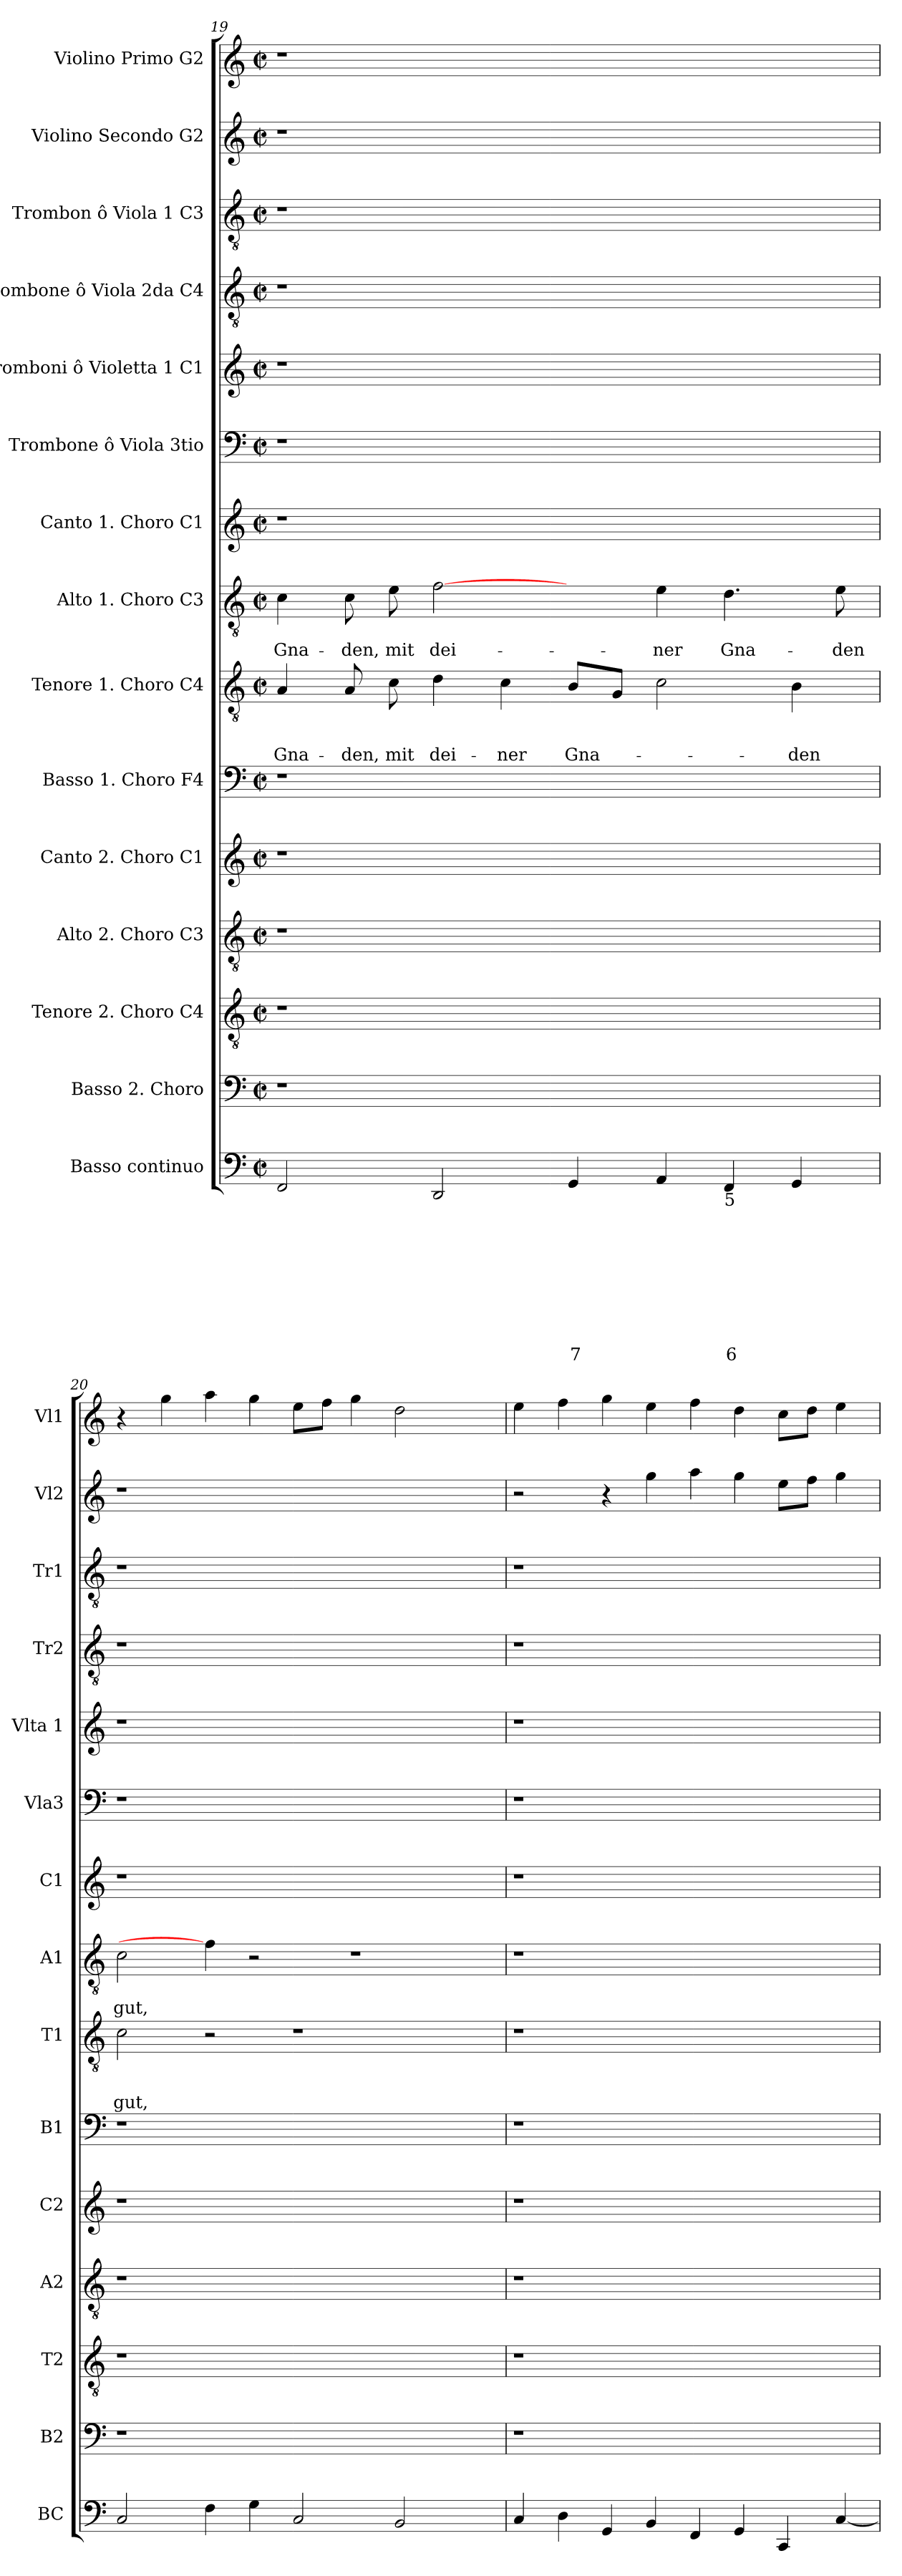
**kern	**text	**text	**text	**text	**text	**text	**text	**text	**text	**kern	**kern	**kern	**kern	**kern	**kern	**text	**text	**text	**kern	**text	**text	**kern	**kern	**kern	**kern	**kern	**kern	**kern
*part15	*part15	*part15	*part15	*part15	*part15	*part15	*part15	*part15	*part15	*part14	*part13	*part12	*part11	*part10	*part9	*part9	*part9	*part9	*part8	*part8	*part8	*part7	*part6	*part5	*part4	*part3	*part2	*part1
*staff15	*staff15	*staff15	*staff15	*staff15	*staff15	*staff15	*staff15	*staff15	*staff15	*staff14	*staff13	*staff12	*staff11	*staff10	*staff9	*staff9	*staff9	*staff9	*staff8	*staff8	*staff8	*staff7	*staff6	*staff5	*staff4	*staff3	*staff2	*staff1
*I"Basso continuo	*	*	*	*	*	*	*	*	*	*I"Basso 2. Choro	*I"Tenore 2. Choro C4	*I"Alto 2. Choro C3	*I"Canto 2. Choro  C1	*I"Basso 1. Choro F4	*I"Tenore 1. Choro C4	*	*	*	*I"Alto 1. Choro C3	*	*	*I"Canto 1. Choro  C1	*I"Trombone ô Viola 3tio	*I"Tromboni ô Violetta 1 C1	*I"Trombone ô Viola 2da C4	*I"Trombon ô Viola 1 C3	*I"Violino Secondo G2	*I"Violino Primo G2
*I'BC	*	*	*	*	*	*	*	*	*	*I'B2	*I'T2	*I'A2	*I'C2	*I'B1	*I'T1	*	*	*	*I'A1	*	*	*I'C1	*I'Vla3	*I'Vlta 1	*I'Tr2	*I'Tr1	*I'Vl2	*I'Vl1
*clefF4	*	*	*	*	*	*	*	*	*	*clefF4	*clefGv2	*clefGv2	*clefG2	*clefF4	*clefGv2	*	*	*	*clefGv2	*	*	*clefG2	*clefF4	*clefG2	*clefGv2	*clefGv2	*clefG2	*clefG2
*k[]	*	*	*	*	*	*	*	*	*	*k[]	*k[]	*k[]	*k[]	*k[]	*k[]	*	*	*	*k[]	*	*	*k[]	*k[]	*k[]	*k[]	*k[]	*k[]	*k[]
*C:	*	*	*	*	*	*	*	*	*	*C:	*C:	*C:	*C:	*C:	*C:	*	*	*	*C:	*	*	*C:	*C:	*C:	*C:	*C:	*C:	*C:
*M2/2	*	*	*	*	*	*	*	*	*	*M2/2	*M2/2	*M2/2	*M2/2	*M2/2	*M2/2	*	*	*	*M2/2	*	*	*M2/2	*M2/2	*M2/2	*M2/2	*M2/2	*M2/2	*M2/2
*met(c|)	*	*	*	*	*	*	*	*	*	*met(c|)	*met(c|)	*met(c|)	*met(c|)	*met(c|)	*met(c|)	*	*	*	*met(c|)	*	*	*met(c|)	*met(c|)	*met(c|)	*met(c|)	*met(c|)	*met(c|)	*met(c|)
=19	=19	=19	=19	=19	=19	=19	=19	=19	=19	=19	=19	=19	=19	=19	=19	=19	=19	=19	=19	=19	=19	=19	=19	=19	=19	=19	=19	=19
!	!	!	!	!	!	!	!	!	!	!	!	!	!	!	!	!	!	!LO:LY:b	!	!	!LO:LY:b	!	!	!	!	!	!	!
2FF/	.	.	.	.	.	.	.	.	.	1r	1r	1r	1r	1r	4A/	.	.	Gna-	4c\	.	Gna-	1r	1r	1r	1r	1r	1r	1r
!	!	!	!	!	!	!	!	!	!	!	!	!	!	!	!	!	!	!LO:LY:b	!	!	!LO:LY:b	!	!	!	!	!	!	!
.	.	.	.	.	.	.	.	.	.	.	.	.	.	.	8A/	.	.	-den,	8c\	.	-den,	.	.	.	.	.	.	.
!	!	!	!	!	!	!	!	!	!	!	!	!	!	!	!	!	!	!LO:LY:b	!	!	!LO:LY:b	!	!	!	!	!	!	!
.	.	.	.	.	.	.	.	.	.	.	.	.	.	.	8c\	.	.	mit	8e\	.	mit	.	.	.	.	.	.	.
!	!	!	!	!	!	!	!	!	!	!	!	!	!	!	!	!	!	!LO:LY:b	!	!	!LO:LY:b	!	!	!	!	!	!	!
2DD/	.	.	.	.	.	.	.	.	.	.	.	.	.	.	4d\	.	.	dei-	[2f\	.	dei-	.	.	.	.	.	.	.
!	!	!	!	!	!	!	!	!	!	!	!	!	!	!	!	!	!	!LO:LY:b	!	!	!	!	!	!	!	!	!	!
.	.	.	.	.	.	.	.	.	.	.	.	.	.	.	4c\	.	.	-ner	.	.	.	.	.	.	.	.	.	.
!	!	!	!	!	!	!	!	!	!LO:LY:b	!	!	!	!	!	!	!	!	!LO:LY:b	!	!	!	!	!	!	!	!	!	!
4GG/	.	.	.	.	.	.	.	.	7	1ryy	1ryy	1ryy	1ryy	1ryy	8B/L	.	.	Gna-	4ryy	.	.	1ryy	1ryy	1ryy	1ryy	1ryy	1ryy	1ryy
.	.	.	.	.	.	.	.	.	.	.	.	.	.	.	8G/J	.	.	.	.	.	.	.	.	.	.	.	.	.
!	!	!	!	!	!	!	!	!	!	!	!	!	!	!	!	!	!	!	!	!	!LO:LY:b	!	!	!	!	!	!	!
4AA/	.	.	.	.	.	.	.	.	.	.	.	.	.	.	2c\	.	.	.	4e\	.	-ner	.	.	.	.	.	.	.
!LO:TX:b:t=5	!	!	!	!	!	!	!	!	!	!	!	!	!	!	!	!	!	!	!	!	!	!	!	!	!	!	!	!
!	!	!	!	!	!	!	!	!	!LO:LY:b	!	!	!	!	!	!	!	!	!	!	!	!LO:LY:b	!	!	!	!	!	!	!
4FF/	.	.	.	.	.	.	.	.	6	.	.	.	.	.	.	.	.	.	4.d\	.	Gna-	.	.	.	.	.	.	.
!	!	!	!	!	!	!	!	!	!	!	!	!	!	!	!	!	!	!LO:LY:b	!	!	!	!	!	!	!	!	!	!
4GG/	.	.	.	.	.	.	.	.	.	.	.	.	.	.	4B\	.	.	-den	.	.	.	.	.	.	.	.	.	.
!	!	!	!	!	!	!	!	!	!	!	!	!	!	!	!	!	!	!	!	!	!LO:LY:b	!	!	!	!	!	!	!
.	.	.	.	.	.	.	.	.	.	.	.	.	.	.	.	.	.	.	8e\	.	-den	.	.	.	.	.	.	.
!!LO:LB:g=z
=20	=20	=20	=20	=20	=20	=20	=20	=20	=20	=20	=20	=20	=20	=20	=20	=20	=20	=20	=20	=20	=20	=20	=20	=20	=20	=20	=20	=20
!	!	!	!	!	!	!	!	!	!	!	!	!	!	!	!	!	!	!LO:LY:b	!	!	!LO:LY:b	!	!	!	!	!	!	!
2C/	.	.	.	.	.	.	.	.	.	1r	1r	1r	1r	1r	2c\	.	.	gut,	2c\	.	gut,	1r	1r	1r	1r	1r	1r	4r
.	.	.	.	.	.	.	.	.	.	.	.	.	.	.	.	.	.	.	.	.	.	.	.	.	.	.	.	4gg\
4F\	.	.	.	.	.	.	.	.	.	.	.	.	.	.	2r	.	.	.	4f\]	.	.	.	.	.	.	.	.	4aa\
4G\	.	.	.	.	.	.	.	.	.	.	.	.	.	.	.	.	.	.	2r	.	.	.	.	.	.	.	.	4gg\
2C/	.	.	.	.	.	.	.	.	.	1ryy	1ryy	1ryy	1ryy	1ryy	1r	.	.	.	.	.	.	1ryy	1ryy	1ryy	1ryy	1ryy	1ryy	8ee\L
.	.	.	.	.	.	.	.	.	.	.	.	.	.	.	.	.	.	.	.	.	.	.	.	.	.	.	.	8ff\J
.	.	.	.	.	.	.	.	.	.	.	.	.	.	.	.	.	.	.	1r	.	.	.	.	.	.	.	.	4gg\
2BB/	.	.	.	.	.	.	.	.	.	.	.	.	.	.	.	.	.	.	.	.	.	.	.	.	.	.	.	2dd\
4ryy	.	.	.	.	.	.	.	.	.	4ryy	4ryy	4ryy	4ryy	4ryy	4ryy	.	.	.	.	.	.	4ryy	4ryy	4ryy	4ryy	4ryy	4ryy	4ryy
=21	=21	=21	=21	=21	=21	=21	=21	=21	=21	=21	=21	=21	=21	=21	=21	=21	=21	=21	=21	=21	=21	=21	=21	=21	=21	=21	=21	=21
4C/	.	.	.	.	.	.	.	.	.	1r	1r	1r	1r	1r	1r	.	.	.	1r	.	.	1r	1r	1r	1r	1r	2r	4ee\
4D\	.	.	.	.	.	.	.	.	.	.	.	.	.	.	.	.	.	.	.	.	.	.	.	.	.	.	.	4ff\
4GG/	.	.	.	.	.	.	.	.	.	.	.	.	.	.	.	.	.	.	.	.	.	.	.	.	.	.	4r	4gg\
4BB/	.	.	.	.	.	.	.	.	.	.	.	.	.	.	.	.	.	.	.	.	.	.	.	.	.	.	4gg\	4ee\
4FF/	.	.	.	.	.	.	.	.	.	1ryy	1ryy	1ryy	1ryy	1ryy	1ryy	.	.	.	1ryy	.	.	1ryy	1ryy	1ryy	1ryy	1ryy	4aa\	4ff\
4GG/	.	.	.	.	.	.	.	.	.	.	.	.	.	.	.	.	.	.	.	.	.	.	.	.	.	.	4gg\	4dd\
4CC/	.	.	.	.	.	.	.	.	.	.	.	.	.	.	.	.	.	.	.	.	.	.	.	.	.	.	8ee\L	8cc\L
.	.	.	.	.	.	.	.	.	.	.	.	.	.	.	.	.	.	.	.	.	.	.	.	.	.	.	8ff\J	8dd\J
[4C/	.	.	.	.	.	.	.	.	.	.	.	.	.	.	.	.	.	.	.	.	.	.	.	.	.	.	4gg\	4ee\
=	=	=	=	=	=	=	=	=	=	=	=	=	=	=	=	=	=	=	=	=	=	=	=	=	=	=	=	=
*-	*-	*-	*-	*-	*-	*-	*-	*-	*-	*-	*-	*-	*-	*-	*-	*-	*-	*-	*-	*-	*-	*-	*-	*-	*-	*-	*-	*-
